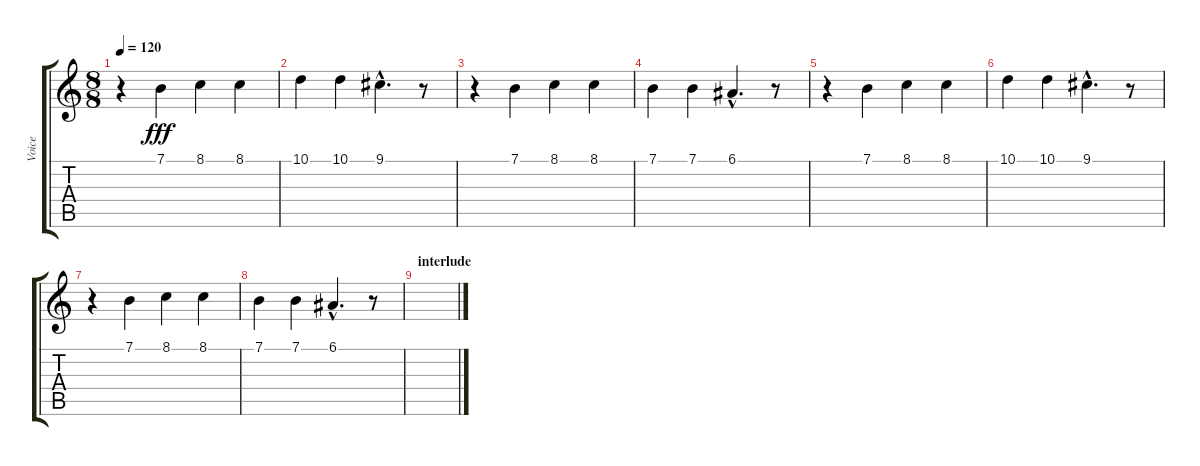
\track ("Voice" "Voice") {instrument choiraahs}
\staff {score tabs}
\tuning (E4 B3 G3 D3 A2 E2) {hide}
\ts (8 8)
\tempo 120
\clef g2
\ks c
r.4{dy fff} 7.1.4 8.1.4 8.1.4 |
10.1.4 10.1.4 9.1{hac}.4{d} r.8 |
r.4 7.1.4 8.1.4 8.1.4 |
7.1.4 7.1.4 6.1{hac}.4{d} r.8 |
r.4 7.1.4 8.1.4 8.1.4 |
10.1.4 10.1.4 9.1{hac}.4{d} r.8 |
r.4 7.1.4 8.1.4 8.1.4 |
7.1.4 7.1.4 6.1{hac}.4{d} r.8 |
\section ("" "interlude")
